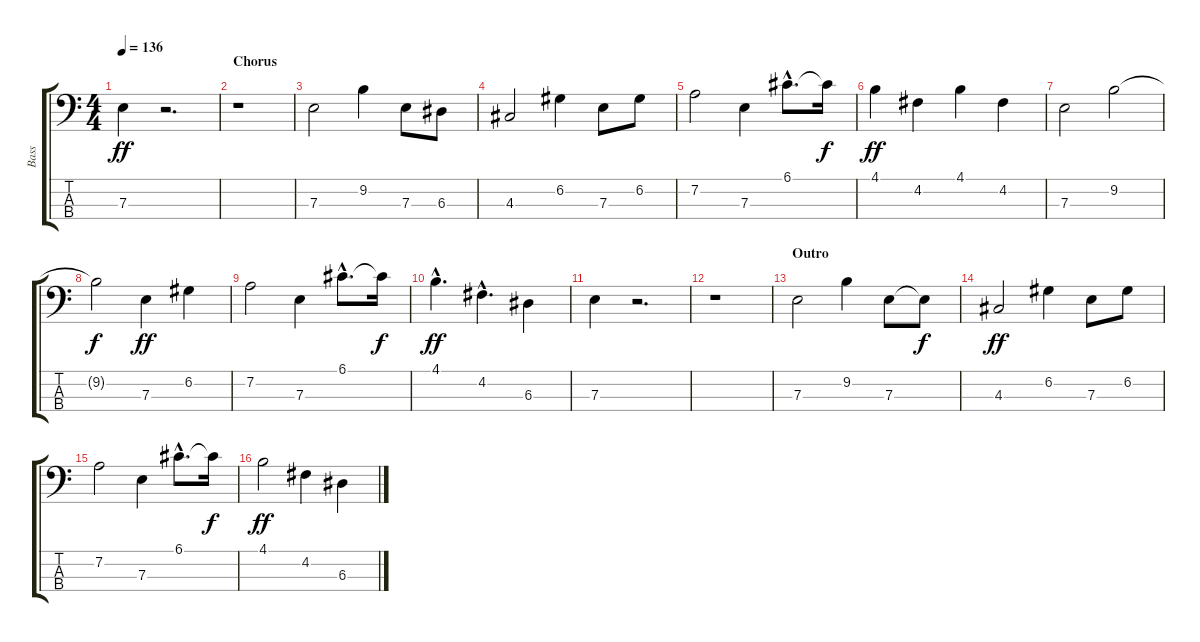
\track ("Bass" "Bass") {instrument acousticbass}
\staff {score tabs}
\tuning (G2 D2 A1 E1) {hide}
\ts (4 4)
\tempo 136
\clef f4
\ks c
7.3.4{dy ff} r.2{d} |
\section ("" "Chorus")
r.1 |
7.3.2 9.2.4 7.3.8 6.3.8 |
4.3.2 6.2.4 7.3.8 6.2.8 |
7.2.2 7.3.4 6.1{hac}.8{d} 6.1{t}.16{dy f} |
4.1.4{dy ff} 4.2.4 4.1.4 4.2.4 |
7.3.2 9.2.2 |
9.2{t}.2{dy f} 7.3.4{dy ff} 6.2.4 |
7.2.2 7.3.4 6.1{hac}.8{d} 6.1{t}.16{dy f} |
4.1{hac}.4{d dy ff} 4.2{hac}.4{d} 6.3.4 |
7.3.4 r.2{d} |
r.1 |
\section ("" "Outro")
7.3.2 9.2.4{volume 11} 7.3.8 7.3{t}.8{dy f} |
4.3.2{dy ff} 6.2.4{volume 9} 7.3.8 6.2.8 |
7.2.2 7.3.4{volume 7} 6.1{hac}.8{d} 6.1{t}.16{dy f} |
4.1.2{dy ff} 4.2.4{volume 6} 6.3.4
